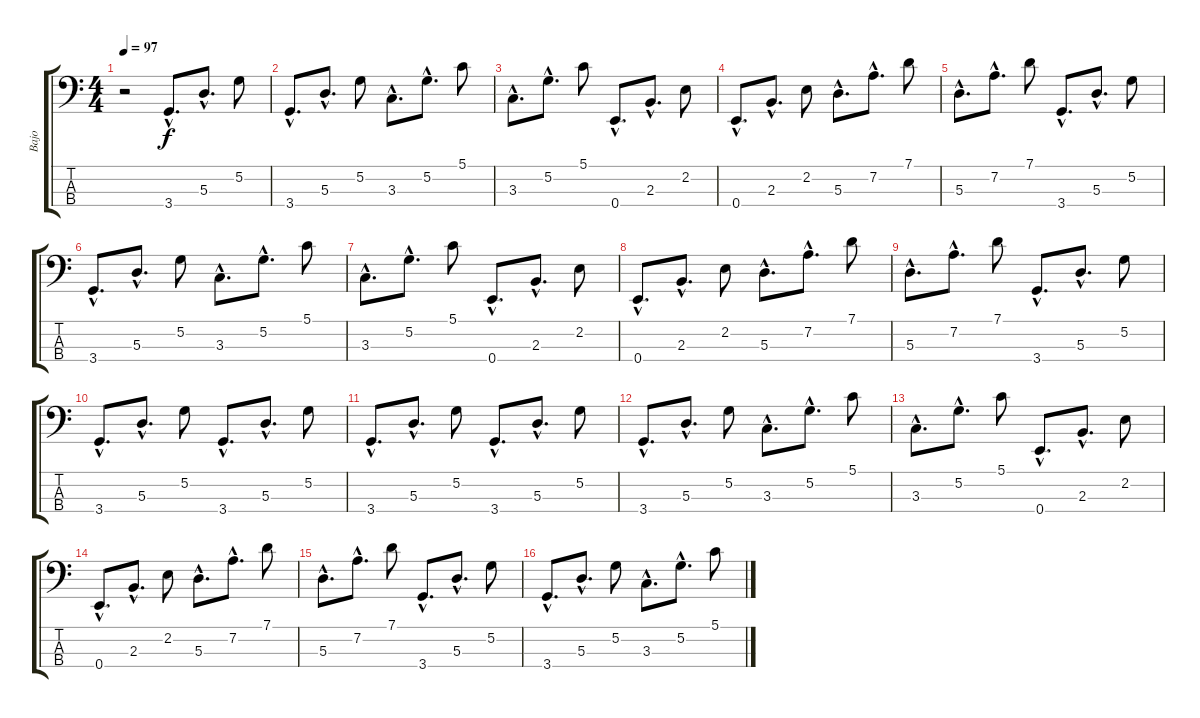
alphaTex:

\track ("Bajo" "Bajo") {instrument electricbassfinger}
\staff {score tabs}
\tuning (G2 D2 A1 E1) {hide}
\ts (4 4)
\tempo 97
\clef f4
\ks c
r.2{dy f instrument electricbassfinger} 3.4{hac}.8{d} 5.3{hac}.8{d} 5.2.8 |
3.4{hac}.8{d} 5.3{hac}.8{d} 5.2.8 3.3{hac}.8{d} 5.2{hac}.8{d} 5.1.8 |
3.3{hac}.8{d} 5.2{hac}.8{d} 5.1.8 0.4{hac}.8{d} 2.3{hac}.8{d} 2.2.8 |
0.4{hac}.8{d} 2.3{hac}.8{d} 2.2.8 5.3{hac}.8{d} 7.2{hac}.8{d} 7.1.8 |
5.3{hac}.8{d} 7.2{hac}.8{d} 7.1.8 3.4{hac}.8{d} 5.3{hac}.8{d} 5.2.8 |
3.4{hac}.8{d} 5.3{hac}.8{d} 5.2.8 3.3{hac}.8{d} 5.2{hac}.8{d} 5.1.8 |
3.3{hac}.8{d} 5.2{hac}.8{d} 5.1.8 0.4{hac}.8{d} 2.3{hac}.8{d} 2.2.8 |
0.4{hac}.8{d} 2.3{hac}.8{d} 2.2.8 5.3{hac}.8{d} 7.2{hac}.8{d} 7.1.8 |
5.3{hac}.8{d} 7.2{hac}.8{d} 7.1.8 3.4{hac}.8{d} 5.3{hac}.8{d} 5.2.8 |
3.4{hac}.8{d} 5.3{hac}.8{d} 5.2.8 3.4{hac}.8{d} 5.3{hac}.8{d} 5.2.8 |
3.4{hac}.8{d} 5.3{hac}.8{d} 5.2.8 3.4{hac}.8{d} 5.3{hac}.8{d} 5.2.8 |
3.4{hac}.8{d} 5.3{hac}.8{d} 5.2.8 3.3{hac}.8{d} 5.2{hac}.8{d} 5.1.8 |
3.3{hac}.8{d} 5.2{hac}.8{d} 5.1.8 0.4{hac}.8{d} 2.3{hac}.8{d} 2.2.8 |
0.4{hac}.8{d} 2.3{hac}.8{d} 2.2.8 5.3{hac}.8{d} 7.2{hac}.8{d} 7.1.8 |
5.3{hac}.8{d} 7.2{hac}.8{d} 7.1.8 3.4{hac}.8{d} 5.3{hac}.8{d} 5.2.8 |
3.4{hac}.8{d} 5.3{hac}.8{d} 5.2.8 3.3{hac}.8{d} 5.2{hac}.8{d} 5.1.8
